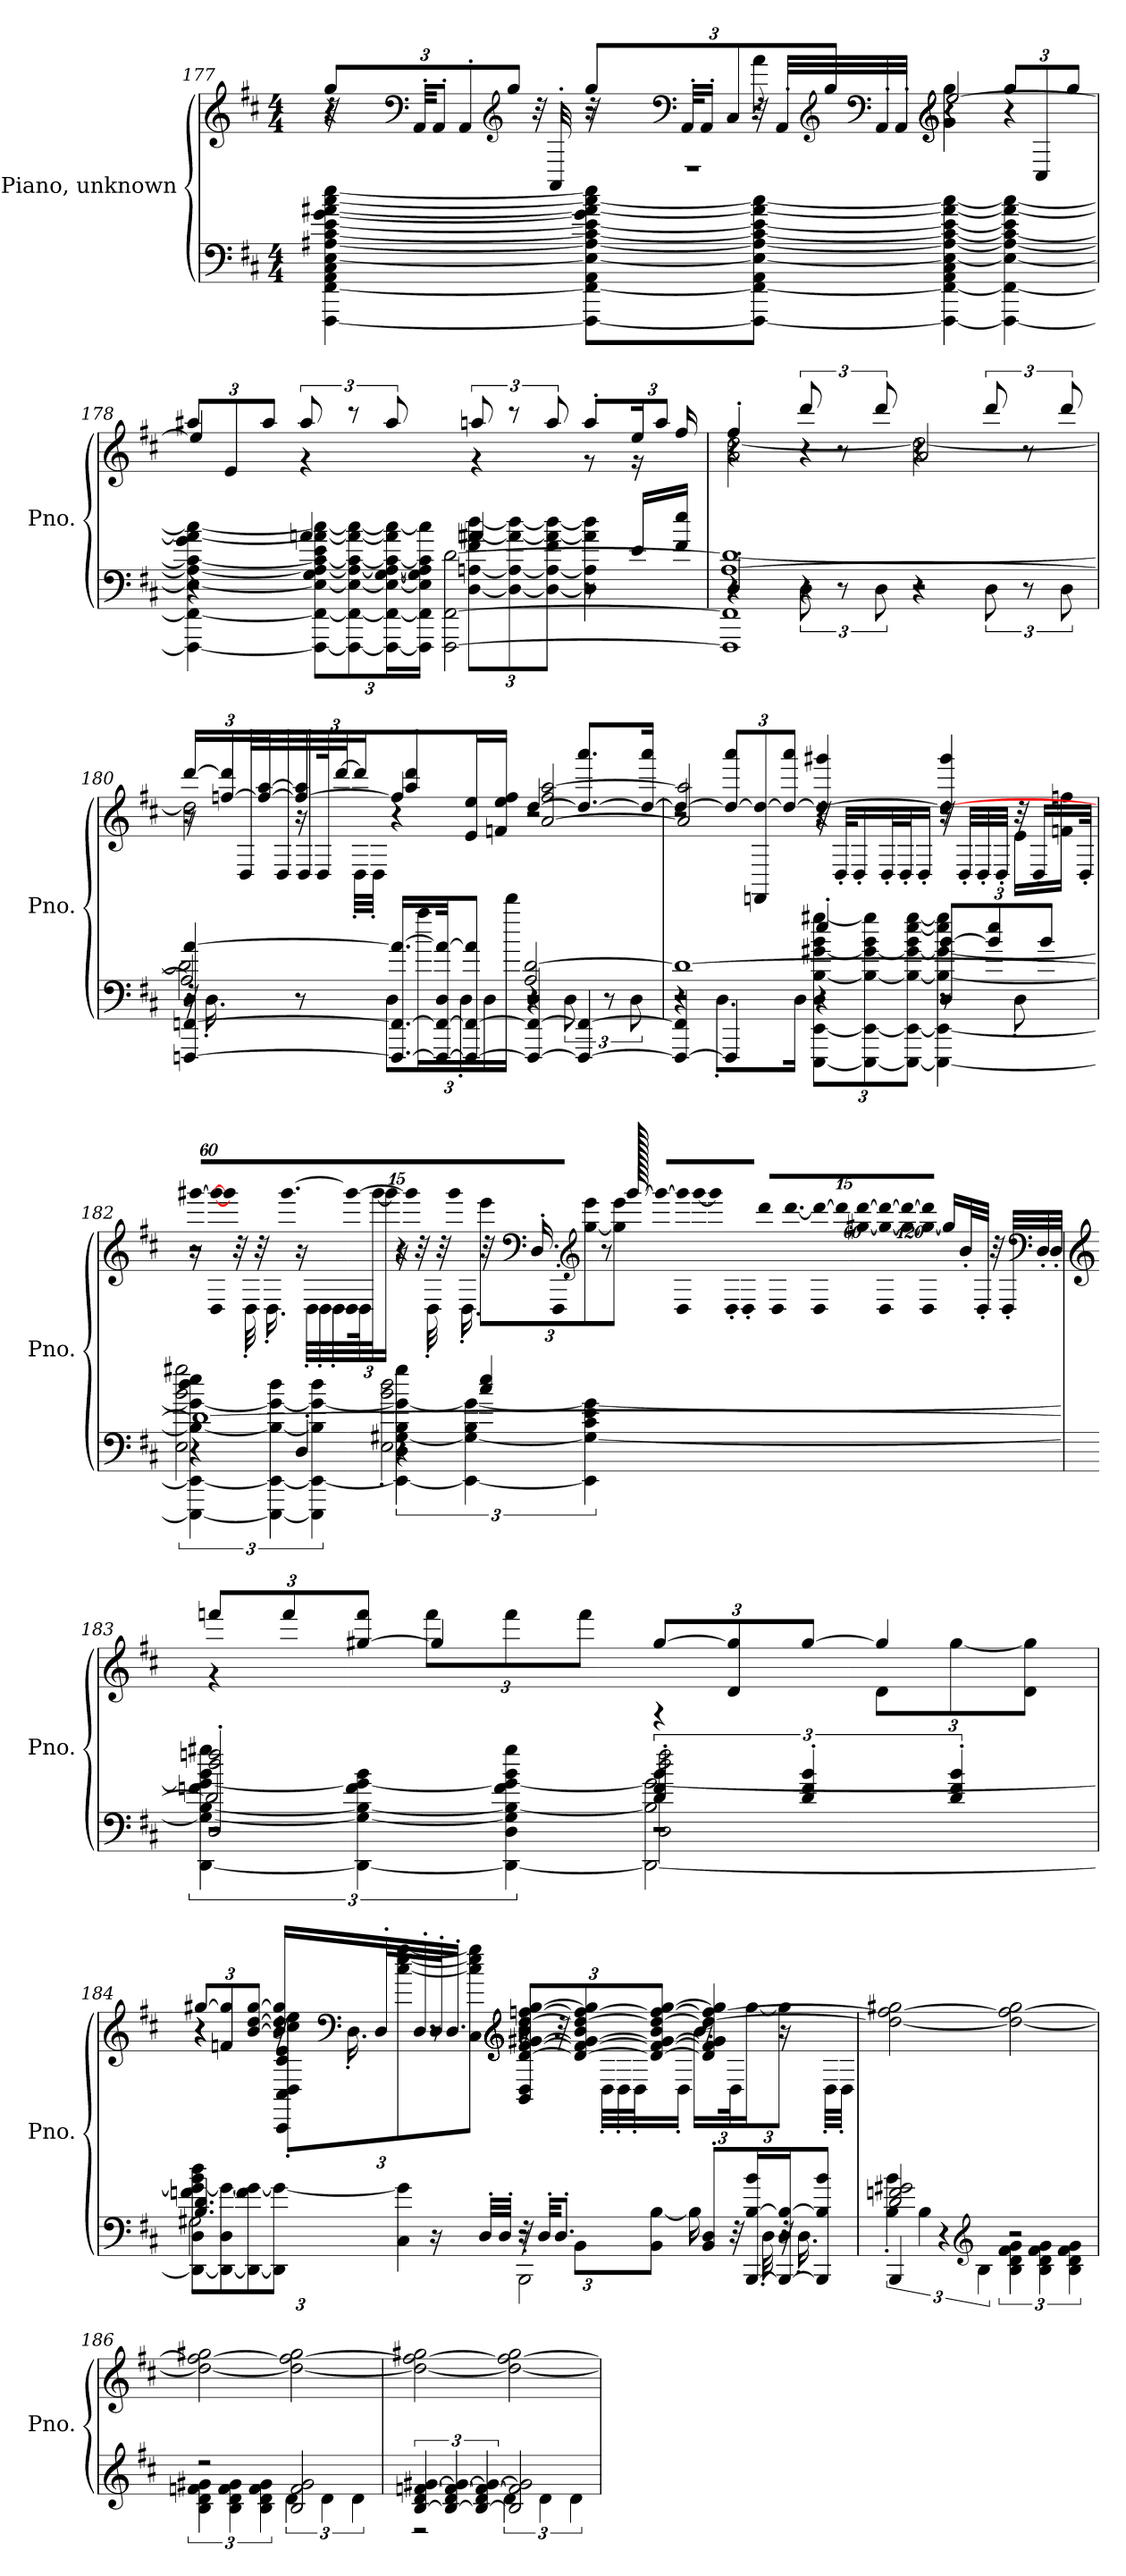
**kern	**kern
*part1	*part1
*staff2	*staff1
*I"Piano, unknown	*
*I'Pno.	*
!!LO:LB:g=z
*clefF4	*clefG2
*k[f#c#]	*k[f#c#]
*M4/4	*M4/4
=177	=177
*^	*
*	*	*Xbrackettup
*	*	*^
*	*	*	*^
1r	[4FFF#\ [4FF#\ 4AA\ 4C#\ [4E\ [4A#X\ [4c#\ [4e\ [4g\ [4a#X\ [4cc#\ [4ee\	12gg/L	4r	32r
*	*	*clefF4	*	*
.	.	.	.	32AA'/KKL
.	.	.	.	8AA'/J
.	.	12AA'/	.	.
*	*	*clefG2	*	*
.	.	12gg/J	.	.
.	.	.	.	32r
.	.	.	.	32AA'/
.	8FFF#\_ 8FF#\_ 8AA\ 8E\_ 8A#\_ 8c#\_ 8e\_ 8g\] 8a#\_ 8cc#\_ 8ee\]L	12gg/L	8r	32r
*	*	*clefF4	*	*
.	.	.	.	32AA'/KLL
.	.	.	.	16AA'/JJ
.	.	12C#/	.	.
.	8FFF#\_ 8FF#\_ 8AA\ 8E\_ 8A#\_ 8c#\_ 8e\_ 8a#\_ 8cc#\_J	.	8a'\	32r
.	.	.	.	32AA'/LLL
*	*	*clefG2	*	*
.	.	12gg/J	.	.
*	*	*clefF4	*	*
.	.	.	.	32AA'/
.	.	.	.	32AA'/JJJ
*	*	*clefG2	*	*
.	4FFF#\_ 4FF#\_ 4AA\ 4C#\ 4E\_ 4A#\_ 4c#\_ 4e\_ 4a#\_ 4cc#\_	4r	4g\ 4gg\	[2ee/
.	4FFF#\_ 4FF#\_ 4E\_ 4A#\_ 4c#\_ 4e\] 4a#\_ 4cc#\_	12gg/L	4r	.
.	.	12C#/	.	.
.	.	12gg/J	.	.
*	*	*	*v	*v
!!LO:LB:g=z
=178	=178	=178	=178
*	*^	*	*
4r	4FFF#\_ 4FF#\_ 4E\_ 4A#\_ 4c#\_ 4g\ 4a#\_ 4cc#\_	2r	12aa#X/L	4ee/]
.	.	.	12e/	.
.	.	.	12aa#/J	.
*	*Xbrackettup	*	*brackettup	*
4an/	12FFF#\_ 12FF#\_ 12E\_ 12G\ 12A#\_ 12c#\_ 12e\ 12a#\_ 12cc#\_L	.	12aa#/	4r
.	12FFF#\_ 12FF#\_ 12E\_ 12A#\_ 12c#\_ 12a#\_ 12cc#\_	.	12r	.
.	24FFF#\_ 24FF#\_ 24E\_ [24G\ 24A#\_ 24c#\_ 24a#\] 24cc#\_L	.	12aa#/	.
.	24FFF#\] 24FF#\] 24E\] 24G\] 24A#\] 24c#\] 24cc#\]JJ	.	.	.
4a#X/	[12D\ [12An\ 12f#\ [12an\ [12dd\L	[2FFF#\ [2FF#\ [2d\	12aan/	4r
.	12D\_ 12A\_ 12a\_ 12dd\_	.	12r	.
.	12D\_ 12A\_ 12f#\ 12a\_ 12dd\_J	.	12aa/	.
8r	4D\] 4A\] 4a\] 4dd\]	.	8aa'/L	8r
*	*	*	*Xbrackettup	*
16e/LL	.	.	24ee/K	16r
.	.	.	12aa/J	.
16f#/ 16ee/JJ	.	.	.	16ff#/
=179	=179	=179	=179	=179
*	*	*^	*	*^
4D'/	4r	[1A	1FFF#] 1FF#] 1d_	4r	2a\ [2dd\	4ff#'/
*	*brackettup	*	*	*brackettup	*	*
4r	12D\	.	.	12ddd/	.	4r
.	12r	.	.	12r	.	.
.	12D\	.	.	12ddd/	.	.
2r	4r	.	.	4r	2dd\_	2a/
.	12D\	.	.	12ddd/	.	.
.	12r	.	.	12r	.	.
.	12D\	.	.	12ddd/	.	.
*	*	*	*	*v	*v	*v
!!LO:LB:g=z
=180	=180	=180	=180	=180
*	*	*	*	*Xbrackettup
*	*	*	*	*^
*	*	*	*	*	*^
*	*	*	*	*	*	*^
[4FFFn/ [4FFn/ 4D/ [4a/	32r	2A/]	2d\]	[24ddd/LL	2dd\]	16r	8r
.	16.D'\	.	.	.	.	.	.
.	.	.	.	[24ffn/ 24ddd/]	.	.	.
.	.	.	.	.	.	32D'/LLL	.
.	.	.	.	24ff/_ [24aa/J	.	.	.
.	.	.	.	.	.	32D'/	.
.	8r	.	.	8ff/_ 8aa/]J	.	32D'/	16r
.	.	.	.	.	.	96D/K	.
.	.	.	.	.	.	[48ddd/J	.
.	.	.	.	.	.	16ddd/J]	32D'\LLL
.	.	.	.	.	.	.	32D'\JJJ
*	*Xbrackettup	*	*	*	*	*	*
16.FFF/_ 16.FF/_ 16.a/_LL	12D\L	.	.	4ff/]	.	8aa/' 8ddd/'	4r
.	24aa\L	.	.	.	.	.	.
32FFF/_ 32FF/_ 32D/ 32a/_JK	.	.	.	.	.	.	.
8FFF/_ 8FF/_ 8a/]J	24D'\	.	.	.	.	16e/ 16ee/L	.
.	24D\	.	.	.	.	.	.
.	.	.	.	.	.	16fn/ 16ee/ 16ff/JJ	.
.	24ddd\JJ	.	.	.	.	.	.
4FFF/_ 4FF/_ 4D/	4r	2A/ [2d/	2r	[4dd/	2r	[2a/ 2ff/ [2aa/	2r
*	*brackettup	*	*	*	*	*	*
4FFF/_ 4FF/_	12D\	.	.	8.dd/_ 8.aaa/L	.	.	.
.	12r	.	.	.	.	.	.
.	12D\	.	.	.	.	.	.
.	.	.	.	16dd/_ 16aaa/Jk	.	.	.
*	*	*	*	*	*	*v	*v
!!LO:LB:g=z
=181	=181	=181	=181	=181	=181	=181
4FFF/_ 4FF/]	4r	1d_	2r	4dd/_	2a/] 2aa/]	2r
4FFF/]	8.D'\L	.	.	12dd/_ 12aaa/L	.	.
.	.	.	.	12FFn/ 12dd/_	.	.
.	.	.	.	12dd/_ 12aaa/J	.	.
.	16D\Jk	.	.	.	.	.
*	*Xbrackettup	*	*	*	*	*
4ee'/	[12EEE\ [12EE\ 12D\ [12B\ [12g#X\ 12b\ [12gg#X\L	.	4r	4dd/_ 4ggg#X/	32r	4r
.	.	.	.	.	32D'/KLL	.
.	.	.	.	.	16D'/	.
.	12EEE\_ 12EE\_ 12B\_ 12g#\_ 12b\ 12gg#\]	.	.	.	.	.
.	.	.	.	.	32D'/L	.
.	.	.	.	.	32D'/J	.
.	12EEE\_ 12EE\_ 12B\_ 12g#\_ 12b\ [12ee\ [12gg#\J	.	.	.	.	.
.	.	.	.	.	16D'/JJ	.
12D/ [12b/L	4EEE\_ 4EE\_ 4B\_ 4g#\_ 4ee\] 4gg#\]	.	8r	4dd/_ 4ggg#/	32r	8r
.	.	.	.	.	32D'/LLL	.
.	.	.	.	.	32D'/	.
12b/] 12ee/	.	.	.	.	.	.
.	.	.	.	.	32D'/JJJ	.
.	.	.	8D'\	.	32r	16e\LL
.	.	.	.	.	16D'/LL	.
12b/J	.	.	.	.	.	.
.	.	.	.	.	.	16fn\ 16ffn\JJ
.	.	.	.	.	32D'/JJk	.
!!LO:PB:g=z	!!	!!
=182	=182	=182	=182	=182	=182	=182
*	*brackettup	*	*	*	*	*
!	!	!	!	!LO:N:vis=32	!	!
4r	6EEE\_ 6EE\_ 6B\_ 6g#\_ 6dd\ 6ee\	1d_	2E\ 2b\ 2gg#X\	[1920%53ggg#X/LLL	16r	2r
!	!	!	!	!LO:N:vis=32	!	!
.	.	.	.	1920%53D/ 1920%53ggg#/_	.	.
.	.	.	.	1920ryy	.	.
!	!	!	!	!LO:N:vis=32	!	!
.	.	.	.	1920%53ggg#/]	.	.
.	.	.	.	.	32r	.
.	.	.	.	[36.ggg#/	.	.
.	.	.	.	.	32D'\	.
!	!	!	!	!LO:N:vis=64	!	!
.	.	.	.	640%9D/ 640%9ggg#/_K	32r	.
!	!	!	!	!LO:N:vis=32	!	!
.	.	.	.	1920%53ggg#/J]	.	.
.	.	.	.	.	16.D'\	.
!	!	!	!	!LO:N:vis=16	!	!
.	6EEE\_ 6EE\_ 6B\_ 6g#\_ 6dd\	.	.	1920%107ggg#/	.	.
!	!	!	!	!LO:N:vis=32	!	!
.	.	.	.	1920%53D'/JJk	.	.
4D'/	.	.	.	[1920ggg#/	16r	.
.	.	.	.	1920%79ggg#/LL_	.	.
.	.	.	.	24D/ 24ggg#/]	.	.
.	.	.	.	.	32D'\LLL	.
.	6EEE\] 6EE\_ 6B\] 6g#\_ 6dd\	.	.	[24ggg#/	.	.
.	.	.	.	.	32D'\	.
.	.	.	.	16ggg#/]	32D'\	.
.	.	.	.	.	96D\K	.
.	.	.	.	.	[48ggg#\J	.
.	.	.	.	32D'/L	16ggg#\JJ]	.
.	.	.	.	32D'/JJJ	.	.
!	!	!	!	!LO:N:vis=16	!	!
4r	6EE\_ 6D\ [6G#X\ 6B\ 6g#\_ 6gg#\	.	2E\' 2b\' 2dd\'	1920%107ddd/LL	16r	4r
!	!	!	!	!LO:N:vis=32	!	!
.	.	.	.	1920%53D/L	.	.
.	.	.	.	.	32r	.
.	.	.	.	[36.ddd/	.	.
.	.	.	.	.	32D'\	.
!	!	!	!	!LO:N:vis=64	!	!
.	.	.	.	640%9D/ 640%9ddd/_K	32r	.
!	!	!	!	!LO:N:vis=32	!	!
.	.	.	.	1920%53ddd/]	.	.
.	.	.	.	.	16.D'\	.
!	!	!	!	!LO:N:vis=64	!	!
.	6EE\_ 6G#\_ 6B\ 6g#\_	.	.	[640%9gg#X/ [640%9ddd/L	.	.
!	!	!	!	!LO:N:vis=64	!	!
.	.	.	.	640%9D/ 640%9gg#/_ 640%9ddd/_J	.	.
!	!	!	!	!LO:N:vis=32	!	!
.	.	.	.	1920%53gg#/_ 1920%53ddd/_	.	.
!	!	!	!	!LO:N:vis=32	!	!
.	.	.	.	1920%53D/ 1920%53gg#/_ 1920%53ddd/]JJJ	.	.
4cc#/ 4ee/	.	.	.	16gg#/LL]	12eee\L	32r
*	*	*	*	*clefF4	*	*
.	.	.	.	.	.	16.D'/
.	.	.	.	32D'/L	.	.
*	*	*	*	*clefG2	*	*
.	6EE\] 6G#\_ 6c#\ 6e\ 6g#\_	.	.	.	[12gg#\ 12eee\	.
.	.	.	.	32D'/JJJ	.	.
.	.	.	.	32r	.	8r
.	.	.	.	32D'/LLL	.	.
.	.	.	.	.	12gg#\] 12eee\J	.
*	*	*	*	*clefF4	*	*
.	.	.	.	32D'/	.	.
.	.	.	.	32D'/JJJ	.	.
*	*	*	*	*v	*v	*v
!!LO:LB:g=z
=183	=183	=183	=183	=183
*	*	*	*	*clefG2
*	*	*	*	*^
2D/' 2dd/' 2ffn/'	[6DD\ 6G#\_ [6B\ 6fn\ 6g#\_ 6b\ 6gg#X\	2d/]	2r	12fffn/L	4r
.	.	.	.	12fff/	.
.	6DD\_ 6G#\_ 6B\_ 6f\ 6g#\_ 6b\	.	.	[12gg#X/ 12fff/J	.
.	.	.	.	4gg#/]	12fff\L
.	6DD\_ 6D\ 6G#\] 6B\_ 6f\ 6g#\_ 6b\ 6gg#\	.	.	.	12fff\
.	.	.	.	.	12fff\J
6d/' 6f/' 6b/'	2DD\_ 2B\] 2g#\_	2r	2D\ 2dd\ 2ff\	[12gg#/L	4r
.	.	.	.	12d/ 12gg#/]	.
6d/' 6f/' 6b/'	.	.	.	[12gg#/J	.
.	.	.	.	4gg#/]	12d\L
6d/' 6f/' 6b/'	.	.	.	.	[12gg#\
.	.	.	.	.	12d\ 12gg#\]J
*	*	*v	*v	*	*
!!LO:LB:g=z
=184	=184	=184	=184	=184
*	*	*	*^	*^
4.B/ 4.d/	12DD\_ 12D\ 12fn\ 12g#\_ 12b\ 12dd\L	2G#X\	[12gg#X/L	4r	4r	4r
.	12DD\_ 12D\ 12g#\_	.	12fn/ 12gg#/]	.	.	.
.	12DD\_ 12f\ 12g#\_	.	[12b/ [12dd/ [12gg#/J	.	.	.
.	12DD\] 12g#\_J	.	16b/] 16dd/] 16gg#/]LL	12C#\' 12D\' 12cc#\' 12ee\'L	4CC#/ 4c#/ 4e/	32r
*	*	*	*clefF4	*	*	*
.	.	.	.	.	.	16.D'\
.	.	.	32D'/L	.	.	.
.	6C#\ 6g#\]	.	.	[12cc#\ [12ee\ [12gg#\	.	.
.	.	.	32D'/	.	.	.
16r	.	.	32D'/J	.	.	8r
.	.	.	16.D'/JJ	.	.	.
.	.	.	.	12C#\ 12cc#\] 12ee\] 12gg#\]J	.	.
32D'/LLL	.	.	.	.	.	.
32D'/JJJ	.	.	.	.	.	.
*	*	*	*clefG2	*	*	*
32r	12r	2BBB'\	12BB/ 12D/ [12d/ [12f/ [12g#X/ 12b/ [12dd/ [12ffn/ [12gg#/L	16r	2r	4r
32D'/KKL	.	.	.	.	.	.
8.D'/J	.	.	.	32r	.	.
.	12BB\L	.	12d/_ 12f/_ 12g#/_ 12b/ 12dd/_ 12ff/_ 12gg#/]	.	.	.
.	.	.	.	32D'\LLL	.	.
.	.	.	.	32D'\	.	.
.	.	.	.	32D'\J	.	.
.	12BB\ [12B\J	.	12d/_ 12f/_ 12g#/_ 12b/ 12dd/_ 12ff/_ [12gg#/J	.	.	.
.	.	.	.	16D'\JJ	.	.
*Xbrackettup	*	*	*	*	*	*
12BB/' 12D/'L	16B\]	.	4d/] 4f/] 4g#/] 4dd/_ 4ff/_ 4gg#/]	24.b\LL	.	8r
.	32r	.	.	48D\K	.	.
[24BBB/ [24B/ 24b/L	.	.	.	[24gg#\J	.	.
.	32D'\	.	.	.	.	.
24BBB/_ 24D/ 24B/_J	32r	.	.	8gg#\J]	.	16r
.	16.D'\	.	.	.	.	.
12BBB/] 12B/] 12b/J	.	.	.	.	.	.
.	.	.	.	.	.	32D'\LLL
.	.	.	.	.	.	32D'\JJJ
*	*	*	*v	*v	*v	*v
!!LO:LB:g=z
=185	=185	=185	=185
*	*brackettup	*	*
2d/ 2fn/ 2g#X/	6B\' 6b\'	4BBB/	2dd\_ 2ff\_ 2gg#X\
.	6B\	.	.
.	.	4r	.
*clefG2	*	*	*
.	6B\	.	.
2r	6B\ 6d\ 6f\ 6g#\	2r	2dd\_ 2ff\_ 2gg#\
.	6B\ 6d\ 6f\ 6g#\	.	.
.	6B\ 6d\ 6f\ 6g#\	.	.
*	*v	*v	*
=186	=186	=186
2r	6B\ 6d\ 6fn\ 6g#X\	2dd\_ 2ff\_ 2gg#X\
.	6B\ 6d\ 6f\ 6g#\	.
.	6B\ 6d\ 6f\ 6g#\	.
2B/ 2f/ 2g#/	6d\	2dd\_ 2ff\_ 2gg#\
.	6d\	.
.	6d\	.
=187	=187	=187
[6B/ 6d/ [6fn/ [6g#X/	2r	2dd\_ 2ff\_ 2gg#X\
6B/_ 6d/ 6f/_ 6g#/_	.	.
6B/_ 6d/ 6f/_ 6g#/_	.	.
2B/] 2f/] 2g#/]	6d\	2dd\_ 2ff\_ 2gg#\
.	6d\	.
.	6d\	.
*v	*v	*
=	=
*-	*-
